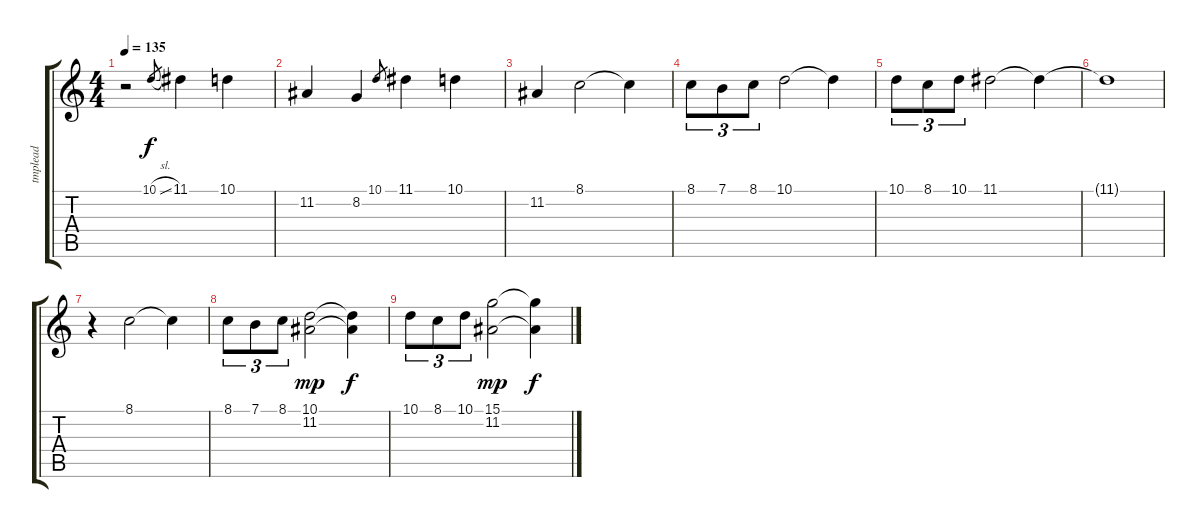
\track ("tmplead" "tmplead") {instrument tremolostrings}
\staff {score tabs}
\tuning (E4 B3 G3 D3 A2 E2) {hide}
\ts (4 4)
\tempo 135
\clef g2
\ks c
r.2{dy f instrument tremolostrings} 10.1{sl}.8{gr} 11.1.4 10.1.4 |
11.2.4 8.2.4 10.1.8{gr} 11.1.4 10.1.4 |
11.2.4 8.1.2 8.1{t}.4 |
8.1.8{tu (3 2)} 7.1.8{tu (3 2)} 8.1.8{tu (3 2)} 10.1.2 10.1{t}.4 |
10.1.8{tu (3 2)} 8.1.8{tu (3 2)} 10.1.8{tu (3 2)} 11.1.2 11.1{t}.4 |
11.1{t}.1 |
r.4 8.1.2 8.1{t}.4 |
8.1.8{tu (3 2)} 7.1.8{tu (3 2)} 8.1.8{tu (3 2)} (10.1 11.2).2{dy mp} (10.1{t} 11.2{t}).4{dy f} |
10.1.8{tu (3 2)} 8.1.8{tu (3 2)} 10.1.8{tu (3 2)} (15.1 11.2).2{dy mp} (15.1{t} 11.2{t}).4{dy f}
